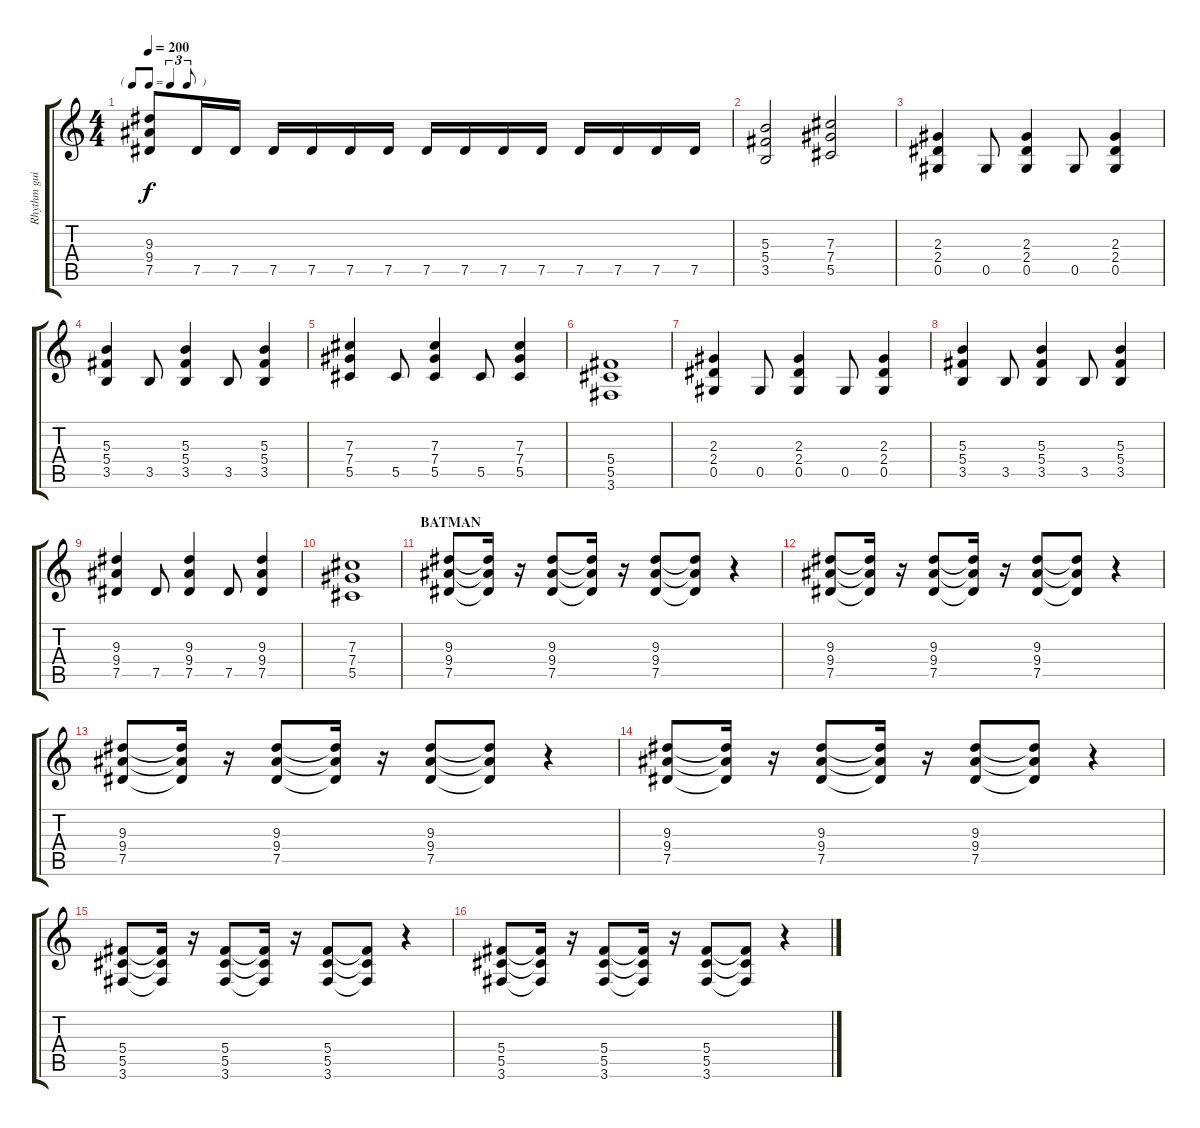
\track ("Rhythm guitar 1 (retard 1)" "Rhythm gui") {instrument distortionguitar}
\staff {score tabs}
\tuning (Eb4 Bb3 Gb3 Db3 Ab2 Eb2) {hide}
\ts (4 4)
\tf triplet8th
\tempo 200
\clef g2
\ks c
(9.3 9.4 7.5).8{dy f} 7.5.16 7.5.16 7.5.16 7.5.16 7.5.16 7.5.16 7.5.16 7.5.16 7.5.16 7.5.16 7.5.16 7.5.16 7.5.16 7.5.16 |
(5.3 5.4 3.5).2 (7.3 7.4 5.5).2 |
(2.3 2.4 0.5).4 0.5.8 (2.3 2.4 0.5).4 0.5.8 (2.3 2.4 0.5).4 |
(5.3 5.4 3.5).4 3.5.8 (5.3 5.4 3.5).4 3.5.8 (5.3 5.4 3.5).4 |
(7.3 7.4 5.5).4 5.5.8 (7.3 7.4 5.5).4 5.5.8 (7.3 7.4 5.5).4 |
(5.4 5.5 3.6).1 |
(2.3 2.4 0.5).4 0.5.8 (2.3 2.4 0.5).4 0.5.8 (2.3 2.4 0.5).4 |
(5.3 5.4 3.5).4 3.5.8 (5.3 5.4 3.5).4 3.5.8 (5.3 5.4 3.5).4 |
(9.3 9.4 7.5).4 7.5.8 (9.3 9.4 7.5).4 7.5.8 (9.3 9.4 7.5).4 |
(7.3 7.4 5.5).1 |
\section ("" "BATMAN")
(9.3 9.4 7.5).8 (9.3{t} 9.4{t} 7.5{t}).16 r.16 (9.3 9.4 7.5).8 (9.3{t} 9.4{t} 7.5{t}).16 r.16 (9.3 9.4 7.5).8 (9.3{t} 9.4{t} 7.5{t}).8 r.4 |
(9.3 9.4 7.5).8 (9.3{t} 9.4{t} 7.5{t}).16 r.16 (9.3 9.4 7.5).8 (9.3{t} 9.4{t} 7.5{t}).16 r.16 (9.3 9.4 7.5).8 (9.3{t} 9.4{t} 7.5{t}).8 r.4 |
(9.3 9.4 7.5).8 (9.3{t} 9.4{t} 7.5{t}).16 r.16 (9.3 9.4 7.5).8 (9.3{t} 9.4{t} 7.5{t}).16 r.16 (9.3 9.4 7.5).8 (9.3{t} 9.4{t} 7.5{t}).8 r.4 |
(9.3 9.4 7.5).8 (9.3{t} 9.4{t} 7.5{t}).16 r.16 (9.3 9.4 7.5).8 (9.3{t} 9.4{t} 7.5{t}).16 r.16 (9.3 9.4 7.5).8 (9.3{t} 9.4{t} 7.5{t}).8 r.4 |
(5.4 5.5 3.6).8 (5.4{t} 5.5{t} 3.6{t}).16 r.16 (5.4 5.5 3.6).8 (5.4{t} 5.5{t} 3.6{t}).16 r.16 (5.4 5.5 3.6).8 (5.4{t} 5.5{t} 3.6{t}).8 r.4 |
(5.4 5.5 3.6).8 (5.4{t} 5.5{t} 3.6{t}).16 r.16 (5.4 5.5 3.6).8 (5.4{t} 5.5{t} 3.6{t}).16 r.16 (5.4 5.5 3.6).8 (5.4{t} 5.5{t} 3.6{t}).8 r.4
